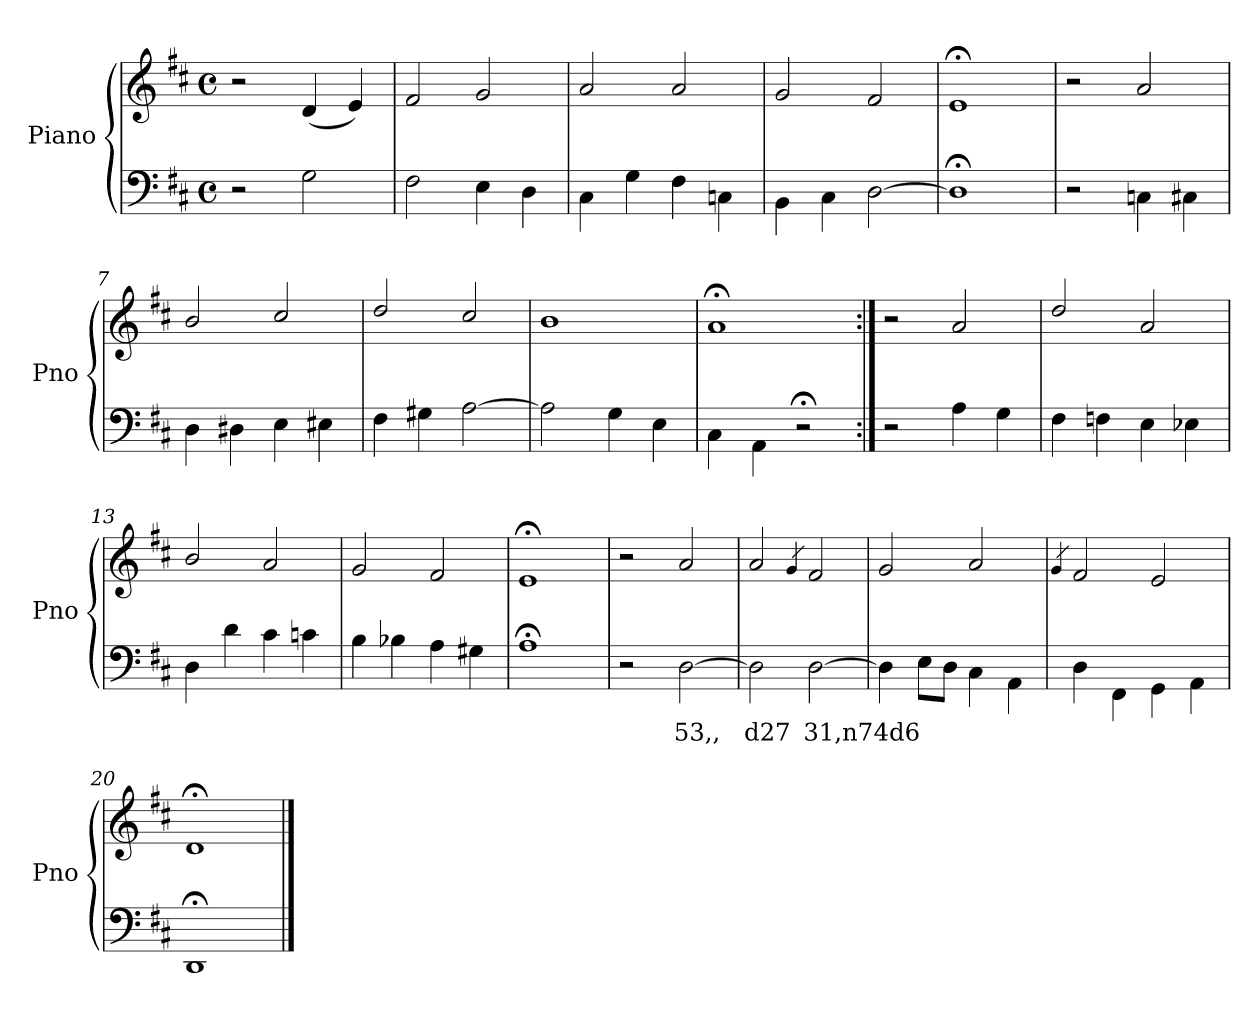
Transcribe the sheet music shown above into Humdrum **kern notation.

**kern	**text	**kern
*part1	*part1	*part1
*staff2	*staff2	*staff1
*I"Piano	*	*
*I'Pno	*	*
*clefF4	*	*clefG2
*k[f#c#]	*	*k[f#c#]
*D:	*	*D:
*M4/4	*	*M4/4
*met(c)	*	*met(c)
=1	=1	=1
2r	.	2r
2G\	.	(4d/
.	.	4e/)
=2	=2	=2
2F#\	.	2f#/
4E\	.	2g/
4D\	.	.
=3	=3	=3
4C#\	.	2a/
4G\	.	.
4F#\	.	2a/
4Cn\	.	.
=4	=4	=4
4BB\	.	2g/
4C#\	.	.
[<2D\	.	2f#/
=5	=5	=5
1D;\]	.	1e;</
!!LO:LB:g=z
=6	=6	=6
2r	.	2r
4Cn\	.	2a/
4C#X\	.	.
=7	=7	=7
4D\	.	2b/
4D#X\	.	.
4E\	.	2cc#/
4E#X\	.	.
=8	=8	=8
4F#\	.	2dd/
4G#X\	.	.
[<2A\	.	2cc#/
=9	=9	=9
2A\]	.	1b/
4G\	.	.
4E\	.	.
=10	=10	=10
4C#\	.	1a;</
4AA\	.	.
2r;	.	.
!!LO:LB:g=z
=11:|!	=11:|!	=11:|!
2r	.	2r
4A\	.	2a/
4G\	.	.
=12	=12	=12
4F#\	.	2dd/
4Fn\	.	.
4E\	.	2a/
4E-X\	.	.
=13	=13	=13
4D\	.	2b/
4d\	.	.
4c#\	.	2a/
4cn\	.	.
=14	=14	=14
4B\	.	2g/
4B-X\	.	.
4A\	.	2f#/
4G#X\	.	.
=15	=15	=15
1A;\	.	1e;</
!!LO:LB:g=z
=16	=16	=16
2r	.	2r
!	!LO:LY:a	!
[<2D\	53,,	2a/
=17	=17	=17
!	!LO:LY:a	!
2D\]	d27	2a/
.	.	4qg/
!	!LO:LY:a	!
[2D\	31,n7	2f#/
=18	=18	=18
!	!LO:LY:a	!
4D\]	4d6	2g/
8E\L	.	.
8D\J	.	.
4C#\	.	2a/
4AA\	.	.
=19	=19	=19
.	.	4qg/
4D\	.	2f#/
4FF#\	.	.
4GG\	.	2e/
4AA\	.	.
=20	=20	=20
1DD;\	.	1d;</
==	==	==
*-	*-	*-
